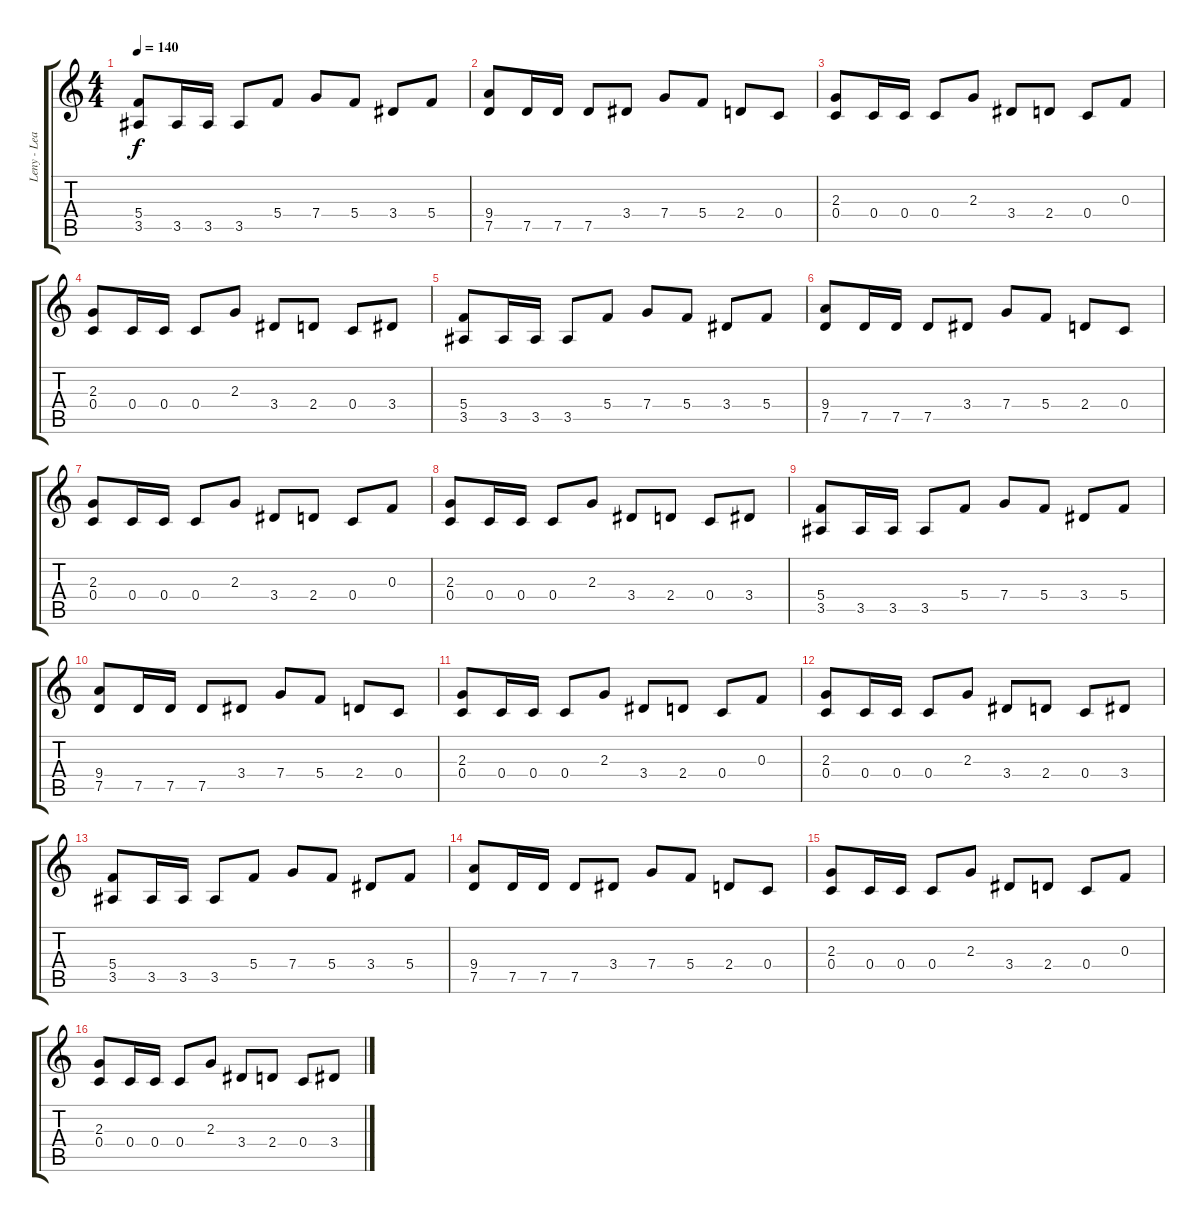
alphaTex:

\track ("Leny - Lead/Rhythm" "Leny - Lea") {instrument distortionguitar}
\staff {score tabs}
\tuning (D4 A3 F3 C3 G2 D2) {hide}
\ts (4 4)
\tempo 140
\clef g2
\ks c
(5.4 3.5).8{dy f} 3.5.16 3.5.16 3.5.8 5.4.8 7.4.8 5.4.8 3.4.8 5.4.8 |
(9.4 7.5).8 7.5.16 7.5.16 7.5.8 3.4.8 7.4.8 5.4.8 2.4.8 0.4.8 |
(2.3 0.4).8 0.4.16 0.4.16 0.4.8 2.3.8 3.4.8 2.4.8 0.4.8 0.3.8 |
(2.3 0.4).8 0.4.16 0.4.16 0.4.8 2.3.8 3.4.8 2.4.8 0.4.8 3.4.8 |
(5.4 3.5).8 3.5.16 3.5.16 3.5.8 5.4.8 7.4.8 5.4.8 3.4.8 5.4.8 |
(9.4 7.5).8 7.5.16 7.5.16 7.5.8 3.4.8 7.4.8 5.4.8 2.4.8 0.4.8 |
(2.3 0.4).8 0.4.16 0.4.16 0.4.8 2.3.8 3.4.8 2.4.8 0.4.8 0.3.8 |
(2.3 0.4).8 0.4.16 0.4.16 0.4.8 2.3.8 3.4.8 2.4.8 0.4.8 3.4.8 |
(5.4 3.5).8 3.5.16 3.5.16 3.5.8 5.4.8 7.4.8 5.4.8 3.4.8 5.4.8 |
(9.4 7.5).8 7.5.16 7.5.16 7.5.8 3.4.8 7.4.8 5.4.8 2.4.8 0.4.8 |
(2.3 0.4).8 0.4.16 0.4.16 0.4.8 2.3.8 3.4.8 2.4.8 0.4.8 0.3.8 |
(2.3 0.4).8 0.4.16 0.4.16 0.4.8 2.3.8 3.4.8 2.4.8 0.4.8 3.4.8 |
(5.4 3.5).8 3.5.16 3.5.16 3.5.8 5.4.8 7.4.8 5.4.8 3.4.8 5.4.8 |
(9.4 7.5).8 7.5.16 7.5.16 7.5.8 3.4.8 7.4.8 5.4.8 2.4.8 0.4.8 |
(2.3 0.4).8 0.4.16 0.4.16 0.4.8 2.3.8 3.4.8 2.4.8 0.4.8 0.3.8 |
(2.3 0.4).8 0.4.16 0.4.16 0.4.8 2.3.8 3.4.8 2.4.8 0.4.8 3.4.8
